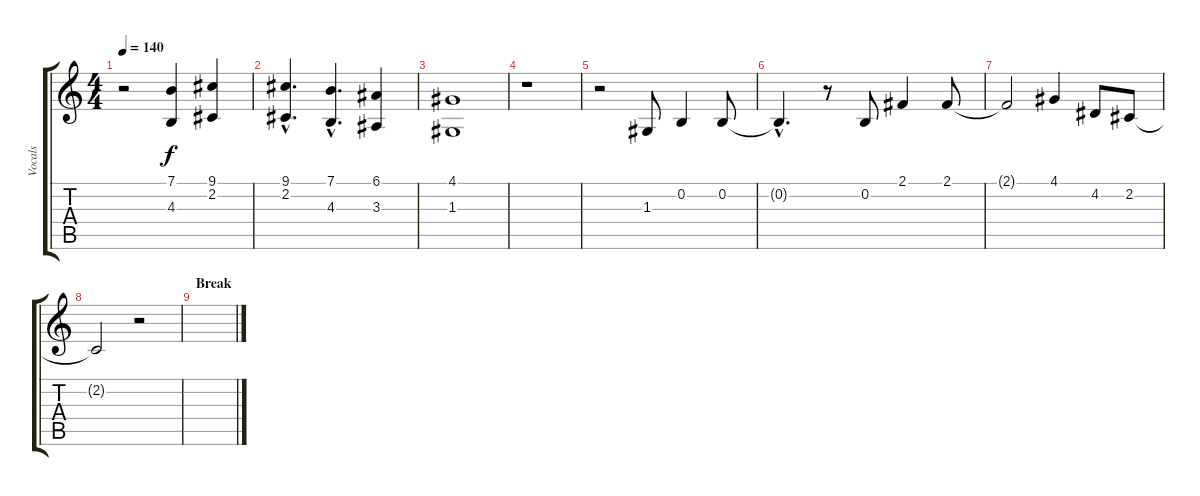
\track ("Vocals" "Vocals") {instrument lead2sawtooth}
\staff {score tabs}
\tuning (E4 B3 G3 D3 A2 E2) {hide}
\ts (4 4)
\tempo 140
\clef g2
\ks c
r.2{dy f} (7.1 4.3).4 (9.1 2.2).4 |
(9.1{hac} 2.2{hac}).4{d} (7.1{hac} 4.3{hac}).4{d} (6.1 3.3).4 |
(4.1 1.3).1 |
r.1 |
r.2 1.3.8 0.2.4 0.2.8 |
0.2{hac t}.4{d} r.8 0.2.8 2.1.4 2.1.8 |
2.1{t}.2 4.1.4 4.2.8 2.2.8 |
2.2{t}.2 r.2 |
\section ("" "Break")
